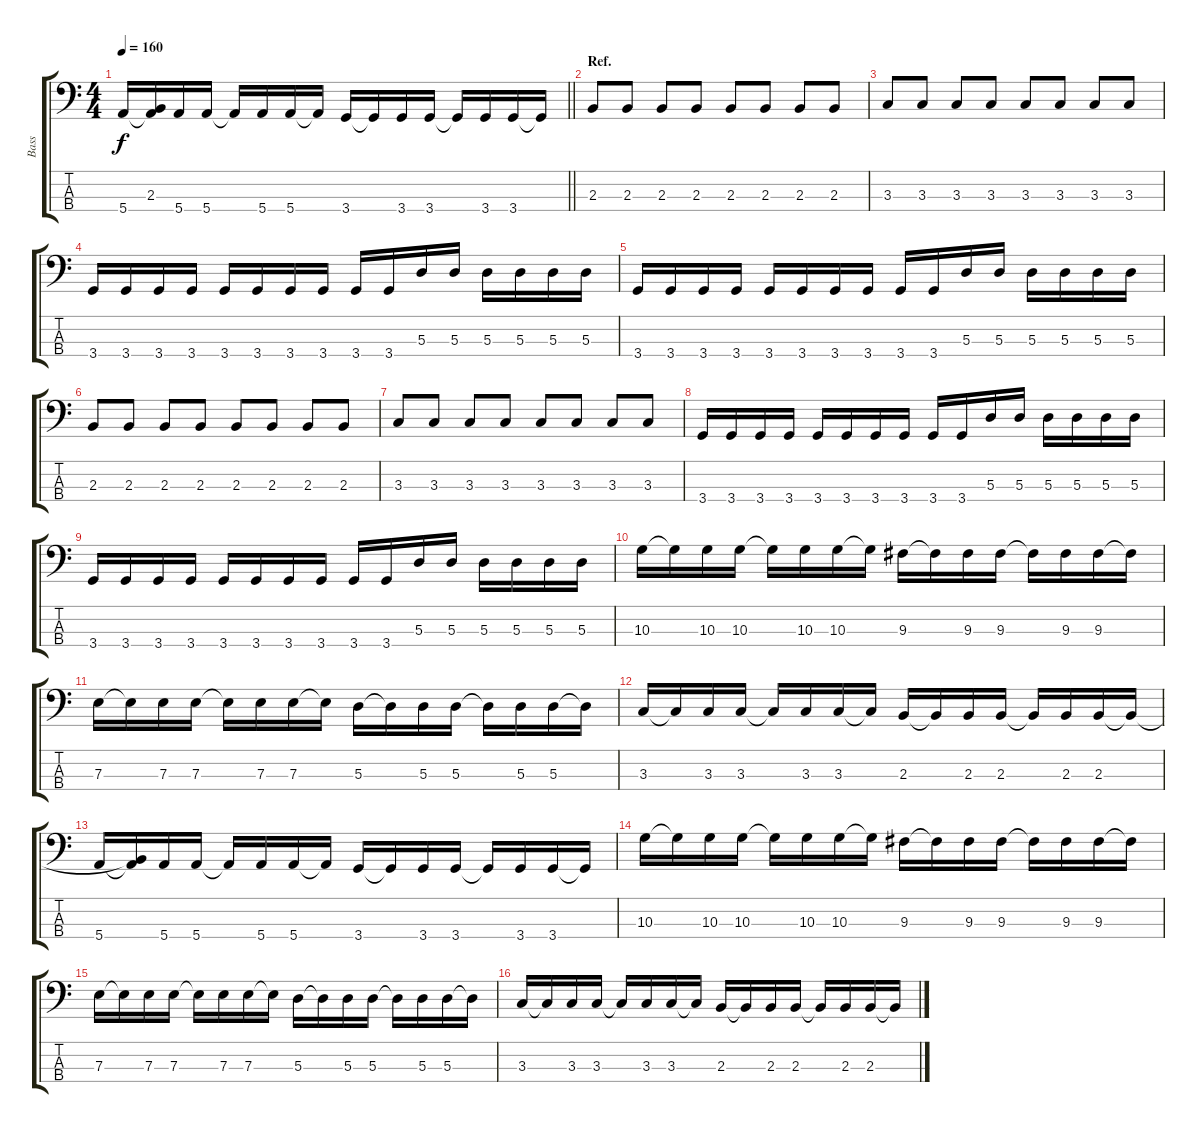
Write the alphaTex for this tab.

\track ("Bass" "Bass") {instrument electricbassfinger}
\staff {score tabs}
\tuning (G2 D2 A1 E1) {hide}
\ts (4 4)
\tempo 160
\clef f4
\barLineRight lightlight
\ks c
5.4.16{dy f} (2.3{t} 5.4{t}).16 5.4.16 5.4.16 5.4{t}.16 5.4.16 5.4.16 5.4{t}.16 3.4.16 3.4{t}.16 3.4.16 3.4.16 3.4{t}.16 3.4.16 3.4.16 3.4{t}.16 |
\section ("" "Ref.")
2.3.8 2.3.8 2.3.8 2.3.8 2.3.8 2.3.8 2.3.8 2.3.8 |
3.3.8 3.3.8 3.3.8 3.3.8 3.3.8 3.3.8 3.3.8 3.3.8 |
3.4.16 3.4.16 3.4.16 3.4.16 3.4.16 3.4.16 3.4.16 3.4.16 3.4.16 3.4.16 5.3.16 5.3.16 5.3.16 5.3.16 5.3.16 5.3.16 |
3.4.16 3.4.16 3.4.16 3.4.16 3.4.16 3.4.16 3.4.16 3.4.16 3.4.16 3.4.16 5.3.16 5.3.16 5.3.16 5.3.16 5.3.16 5.3.16 |
2.3.8 2.3.8 2.3.8 2.3.8 2.3.8 2.3.8 2.3.8 2.3.8 |
3.3.8 3.3.8 3.3.8 3.3.8 3.3.8 3.3.8 3.3.8 3.3.8 |
3.4.16 3.4.16 3.4.16 3.4.16 3.4.16 3.4.16 3.4.16 3.4.16 3.4.16 3.4.16 5.3.16 5.3.16 5.3.16 5.3.16 5.3.16 5.3.16 |
3.4.16 3.4.16 3.4.16 3.4.16 3.4.16 3.4.16 3.4.16 3.4.16 3.4.16 3.4.16 5.3.16 5.3.16 5.3.16 5.3.16 5.3.16 5.3.16 |
10.3.16 10.3{t}.16 10.3.16 10.3.16 10.3{t}.16 10.3.16 10.3.16 10.3{t}.16 9.3.16 9.3{t}.16 9.3.16 9.3.16 9.3{t}.16 9.3.16 9.3.16 9.3{t}.16 |
7.3.16 7.3{t}.16 7.3.16 7.3.16 7.3{t}.16 7.3.16 7.3.16 7.3{t}.16 5.3.16 5.3{t}.16 5.3.16 5.3.16 5.3{t}.16 5.3.16 5.3.16 5.3{t}.16 |
3.3.16 3.3{t}.16 3.3.16 3.3.16 3.3{t}.16 3.3.16 3.3.16 3.3{t}.16 2.3.16 2.3{t}.16 2.3.16 2.3.16 2.3{t}.16 2.3.16 2.3.16 2.3{t}.16 |
5.4.16 (2.3{t} 5.4{t}).16 5.4.16 5.4.16 5.4{t}.16 5.4.16 5.4.16 5.4{t}.16 3.4.16 3.4{t}.16 3.4.16 3.4.16 3.4{t}.16 3.4.16 3.4.16 3.4{t}.16 |
10.3.16 10.3{t}.16 10.3.16 10.3.16 10.3{t}.16 10.3.16 10.3.16 10.3{t}.16 9.3.16 9.3{t}.16 9.3.16 9.3.16 9.3{t}.16 9.3.16 9.3.16 9.3{t}.16 |
7.3.16 7.3{t}.16 7.3.16 7.3.16 7.3{t}.16 7.3.16 7.3.16 7.3{t}.16 5.3.16 5.3{t}.16 5.3.16 5.3.16 5.3{t}.16 5.3.16 5.3.16 5.3{t}.16 |
3.3.16 3.3{t}.16 3.3.16 3.3.16 3.3{t}.16 3.3.16 3.3.16 3.3{t}.16 2.3.16 2.3{t}.16 2.3.16 2.3.16 2.3{t}.16 2.3.16 2.3.16 2.3{t}.16
